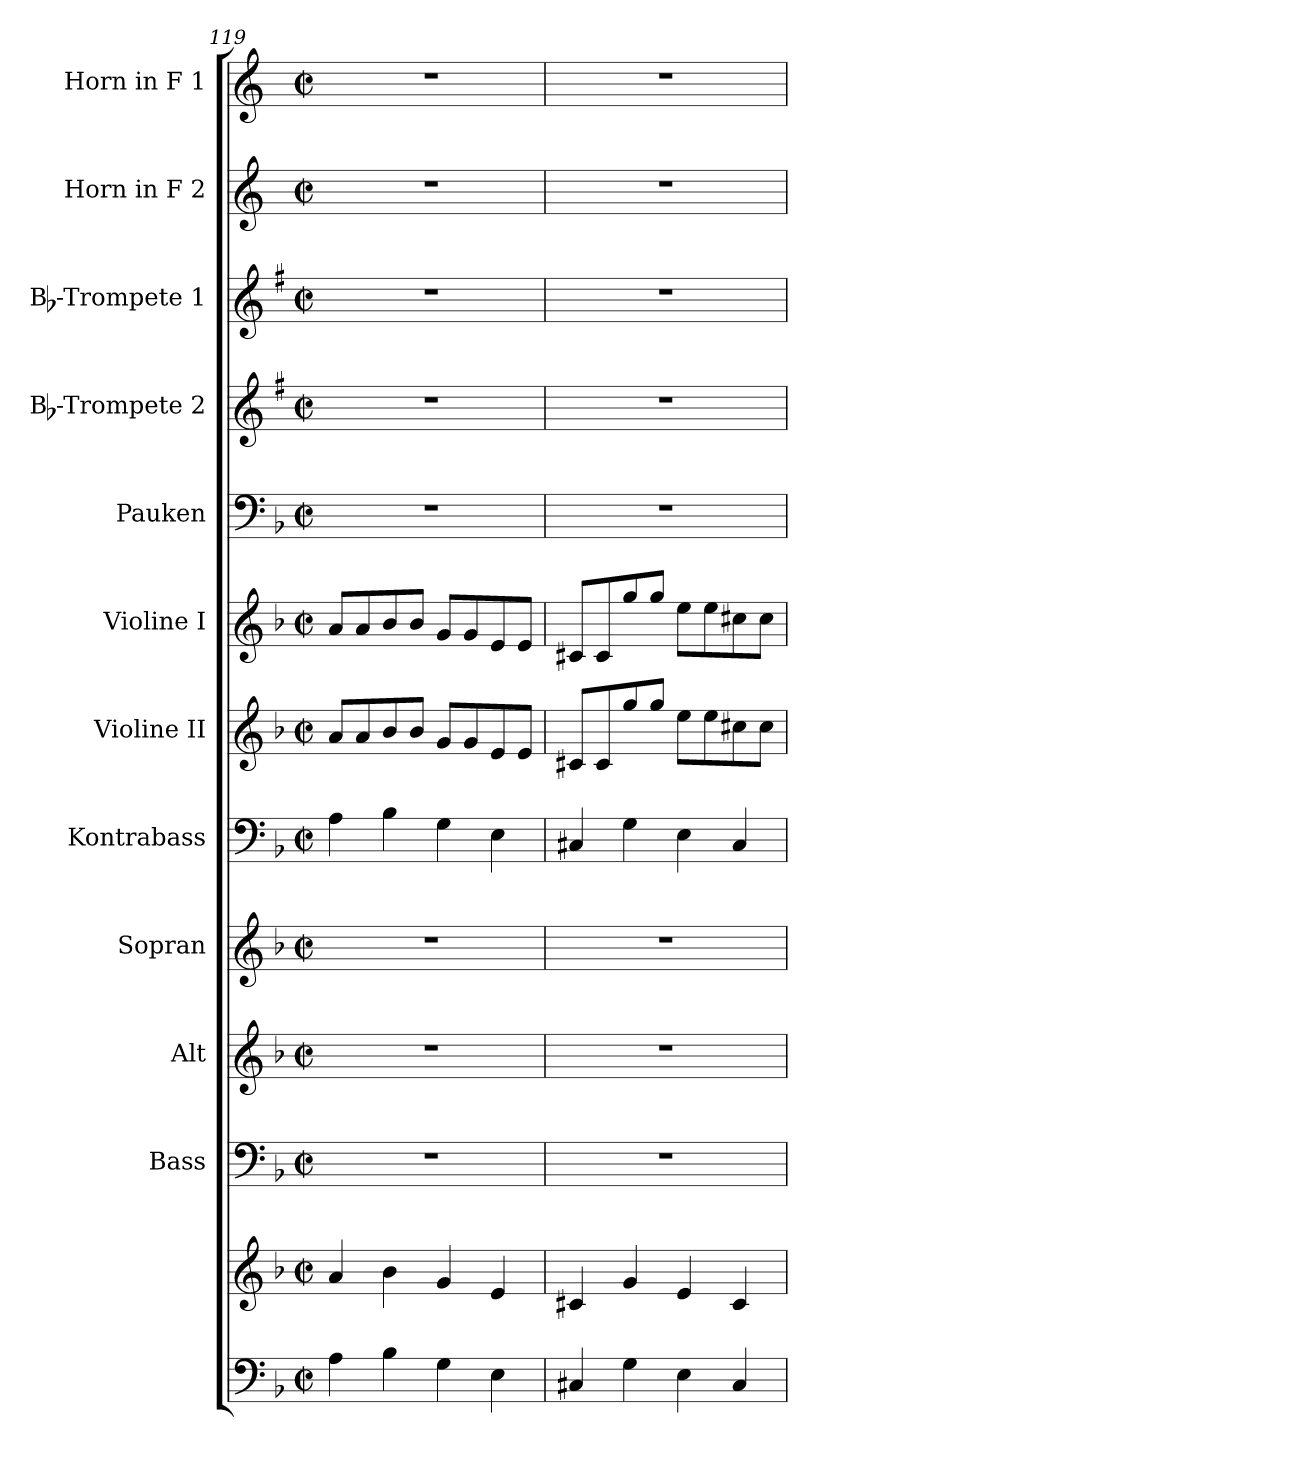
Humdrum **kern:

**kern	**kern	**kern	**kern	**kern	**kern	**kern	**kern	**kern	**kern	**kern	**kern	**kern
*part12	*part12	*part11	*part10	*part9	*part8	*part7	*part6	*part5	*part4	*part3	*part2	*part1
*staff13	*staff12	*staff11	*staff10	*staff9	*staff8	*staff7	*staff6	*staff5	*staff4	*staff3	*staff2	*staff1
*	*	*I"Bass	*I"Alt	*I"Sopran	*I"Kontrabass	*I"Violine II	*I"Violine I	*I"Pauken	*I"Bb-Trompete 2	*I"Bb-Trompete 1	*I"Horn in F 2	*I"Horn in F 1
*	*	*I'B.	*I'A.	*I'S.	*I'Kb.	*I'Vl. II	*I'Vl. I	*I'Pk.	*I'Bb Trp. 2	*I'Bb Trp. 1	*	*
*clefF4	*clefG2	*clefF4	*clefG2	*clefG2	*clefF4	*clefG2	*clefG2	*clefF4	*clefG2	*clefG2	*clefG2	*clefG2
*	*	*	*	*	*ITrd7c12	*	*	*	*ITrd1c2	*ITrd1c2	*ITrd4c7	*ITrd4c7
*k[b-]	*k[b-]	*k[b-]	*k[b-]	*k[b-]	*k[b-]	*k[b-]	*k[b-]	*k[b-]	*k[b-]	*k[b-]	*k[b-]	*k[b-]
*F:	*F:	*F:	*F:	*F:	*F:	*F:	*F:	*F:	*F:	*F:	*F:	*F:
*M2/2	*M2/2	*M2/2	*M2/2	*M2/2	*M2/2	*M2/2	*M2/2	*M2/2	*M2/2	*M2/2	*M2/2	*M2/2
*met(c|)	*met(c|)	*met(c|)	*met(c|)	*met(c|)	*met(c|)	*met(c|)	*met(c|)	*met(c|)	*met(c|)	*met(c|)	*met(c|)	*met(c|)
=119	=119	=119	=119	=119	=119	=119	=119	=119	=119	=119	=119	=119
4A\	4a/	1r	1r	1r	4AA\	8a/L	8a/L	1r	1r	1r	1r	1r
.	.	.	.	.	.	8a/	8a/	.	.	.	.	.
4B-\	4b-\	.	.	.	4BB-\	8b-/	8b-/	.	.	.	.	.
.	.	.	.	.	.	8b-/J	8b-/J	.	.	.	.	.
4G\	4g/	.	.	.	4GG\	8g/L	8g/L	.	.	.	.	.
.	.	.	.	.	.	8g/	8g/	.	.	.	.	.
4E\	4e/	.	.	.	4EE\	8e/	8e/	.	.	.	.	.
.	.	.	.	.	.	8e/J	8e/J	.	.	.	.	.
=120	=120	=120	=120	=120	=120	=120	=120	=120	=120	=120	=120	=120
4C#X/	4c#X/	1r	1r	1r	4CC#X/	8c#X/L	8c#X/L	1r	1r	1r	1r	1r
.	.	.	.	.	.	8c#/	8c#/	.	.	.	.	.
4G\	4g/	.	.	.	4GG\	8gg/	8gg/	.	.	.	.	.
.	.	.	.	.	.	8gg/J	8gg/J	.	.	.	.	.
4E\	4e/	.	.	.	4EE\	8ee\L	8ee\L	.	.	.	.	.
.	.	.	.	.	.	8ee\	8ee\	.	.	.	.	.
4C#/	4c#/	.	.	.	4CC#/	8cc#X\	8cc#X\	.	.	.	.	.
.	.	.	.	.	.	8cc#\J	8cc#\J	.	.	.	.	.
=	=	=	=	=	=	=	=	=	=	=	=	=
*-	*-	*-	*-	*-	*-	*-	*-	*-	*-	*-	*-	*-
